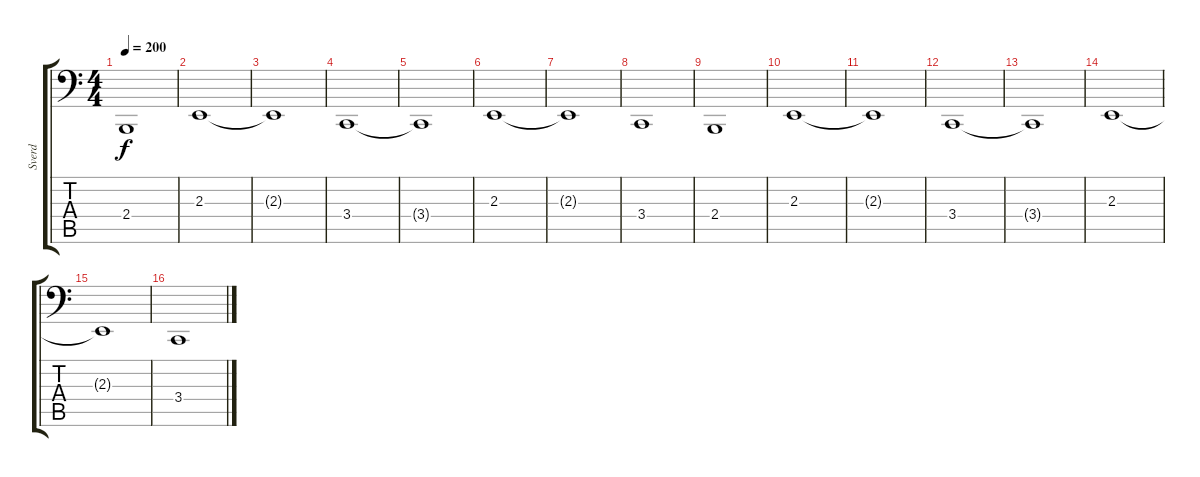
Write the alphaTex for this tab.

\track ("Sverd" "Sverd") {instrument stringensemble1}
\staff {score tabs}
\tuning (C3 G2 D2 A1 E1 B0) {hide}
\ts (4 4)
\tempo 200
\clef f4
\ks c
2.4.1{dy f} |
2.3.1 |
2.3{t}.1 |
3.4.1 |
3.4{t}.1 |
2.3.1 |
2.3{t}.1 |
3.4.1 |
2.4.1 |
2.3.1 |
2.3{t}.1 |
3.4.1 |
3.4{t}.1 |
2.3.1 |
2.3{t}.1 |
3.4.1
